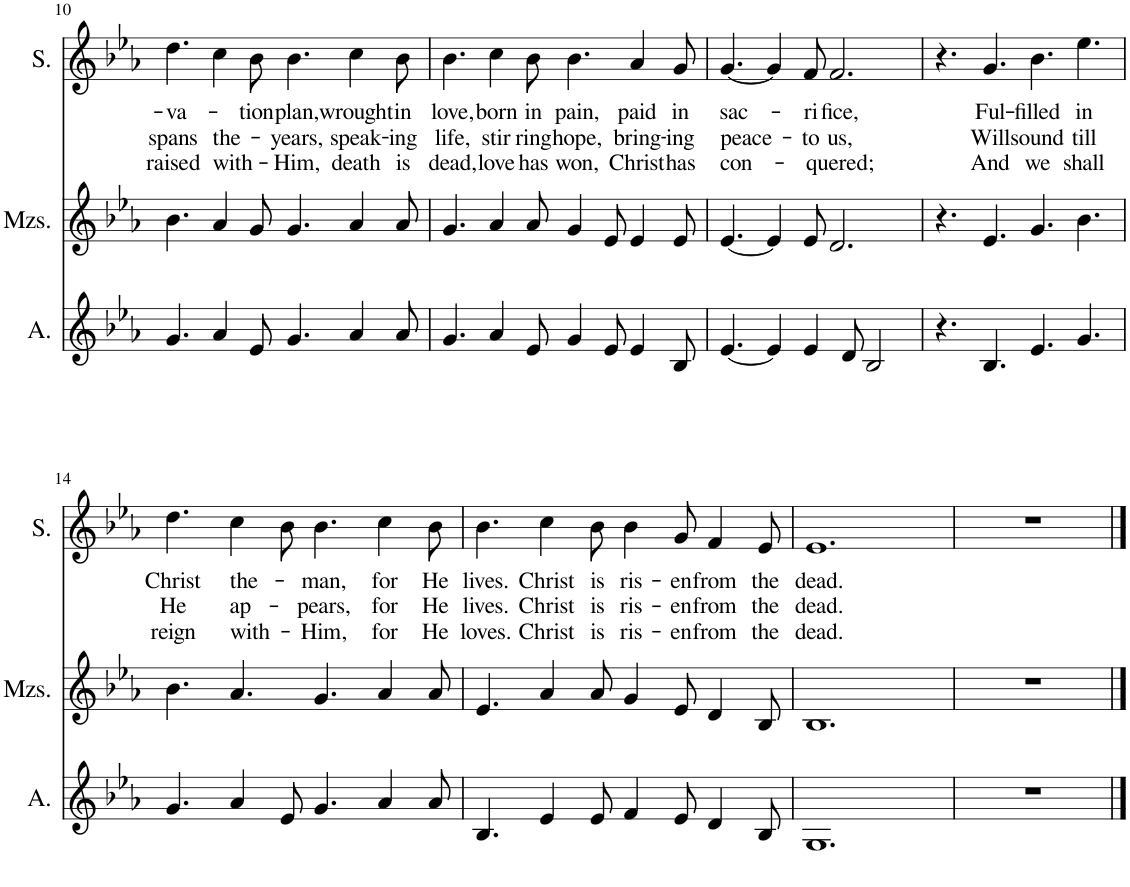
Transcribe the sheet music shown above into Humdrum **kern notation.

**kern	**kern	**kern	**text	**text	**text
*part3	*part2	*part1	*part1	*part1	*part1
*staff3	*staff2	*staff1	*staff1	*staff1	*staff1
*I"Alto	*I"Mezzosoprano	*I"Soprano	*	*	*
*I'A.	*I'Mzs.	*I'S.	*	*	*
!!LO:PB:g=z
*clefG2	*clefG2	*clefG2	*	*	*
*k[b-e-a-]	*k[b-e-a-]	*k[b-e-a-]	*	*	*
*M12/8	*M12/8	*M12/8	*	*	*
=10	=10	=10	=10	=10	=10
!	!	!	!LO:LY:b	!LO:LY:b	!LO:LY:b
4.g/	4.b-\	4.dd\	-va-	spans	raised
!	!	!	!	!LO:LY:b	!LO:LY:b
4a-/	4a-/	4cc\	.	the-	with-
!	!	!	!LO:LY:b	!	!
8e-/	8g/	8b-\	-tion	.	.
!	!	!	!LO:LY:b	!LO:LY:b	!LO:LY:b
4.g/	4.g/	4.b-\	plan,	-years,	-Him,
!	!	!	!LO:LY:b	!LO:LY:b	!LO:LY:b
4a-/	4a-/	4cc\	wrought	speak-	death
!	!	!	!LO:LY:b	!LO:LY:b	!LO:LY:b
8a-/	8a-/	8b-\	in	-ing	is
=11	=11	=11	=11	=11	=11
!	!	!	!LO:LY:b	!LO:LY:b	!LO:LY:b
4.g/	4.g/	4.b-\	love,	life,	dead,
!	!	!	!LO:LY:b	!LO:LY:b	!LO:LY:b
4a-/	4a-/	4cc\	born	stir-	love
!	!	!	!LO:LY:b	!LO:LY:b	!LO:LY:b
8e-/	8a-/	8b-\	in	-ring	has
!	!	!	!LO:LY:b	!LO:LY:b	!LO:LY:b
4g/	4g/	4.b-\	pain,	hope,	won,
8e-/	8e-/	.	.	.	.
!	!	!	!LO:LY:b	!LO:LY:b	!LO:LY:b
4e-/	4e-/	4a-/	paid	bring-	Christ
!	!	!	!LO:LY:b	!LO:LY:b	!LO:LY:b
8B-/	8e-/	8g/	in	-ing	has
=12	=12	=12	=12	=12	=12
!	!	!	!LO:LY:b	!LO:LY:b	!LO:LY:b
[4.e-/	[4.e-/	[4.g/	sac-	peace-	con-
4e-/]	4e-/]	4g/]	.	.	.
!	!	!	!LO:LY:b	!LO:LY:b	!
4e-/	8e-/	8f/	-ri-	-to	.
!	!	!	!LO:LY:b	!LO:LY:b	!LO:LY:b
.	2.d/	2.f/	-fice,	us,	-quered;
8d/	.	.	.	.	.
2B-/	.	.	.	.	.
=13	=13	=13	=13	=13	=13
4.r	4.r	4.r	.	.	.
!	!	!	!LO:LY:b	!LO:LY:b	!LO:LY:b
4.B-/	4.e-/	4.g/	Ful-	Will	And
!	!	!	!LO:LY:b	!LO:LY:b	!LO:LY:b
4.e-/	4.g/	4.b-\	-filled	sound	we
!	!	!	!LO:LY:b	!LO:LY:b	!LO:LY:b
4.g/	4.b-\	4.ee-\	in	till	shall
!!LO:LB:g=z
=14	=14	=14	=14	=14	=14
!	!	!	!LO:LY:b	!LO:LY:b	!LO:LY:b
4.g/	4.b-\	4.dd\	Christ	He	reign
!	!	!	!LO:LY:b	!LO:LY:b	!LO:LY:b
4a-/	4.a-/	4cc\	the-	ap-	with-
8e-/	.	8b-\	.	.	.
!	!	!	!LO:LY:b	!LO:LY:b	!LO:LY:b
4.g/	4.g/	4.b-\	-man,	-pears,	-Him,
!	!	!	!LO:LY:b	!LO:LY:b	!LO:LY:b
4a-/	4a-/	4cc\	for	for	for
!	!	!	!LO:LY:b	!LO:LY:b	!LO:LY:b
8a-/	8a-/	8b-\	He	He	He
=15	=15	=15	=15	=15	=15
!	!	!	!LO:LY:b	!LO:LY:b	!LO:LY:b
4.B-/	4.e-/	4.b-\	lives.	lives.	loves.
!	!	!	!LO:LY:b	!LO:LY:b	!LO:LY:b
4e-/	4a-/	4cc\	Christ	Christ	Christ
!	!	!	!LO:LY:b	!LO:LY:b	!LO:LY:b
8e-/	8a-/	8b-\	is	is	is
!	!	!	!LO:LY:b	!LO:LY:b	!LO:LY:b
4f/	4g/	4b-\	ris-	ris-	ris-
!	!	!	!LO:LY:b	!LO:LY:b	!LO:LY:b
8e-/	8e-/	8g/	-en	-en	-en
!	!	!	!LO:LY:b	!LO:LY:b	!LO:LY:b
4d/	4d/	4f/	from	from	from
!	!	!	!LO:LY:b	!LO:LY:b	!LO:LY:b
8B-/	8B-/	8e-/	the	the	the
=16	=16	=16	=16	=16	=16
!	!	!	!LO:LY:b	!LO:LY:b	!LO:LY:b
1.G	1.B-	1.e-	dead.	dead.	dead.
=17	=17	=17	=17	=17	=17
1.r	1.r	1.r	.	.	.
==	==	==	==	==	==
*-	*-	*-	*-	*-	*-
